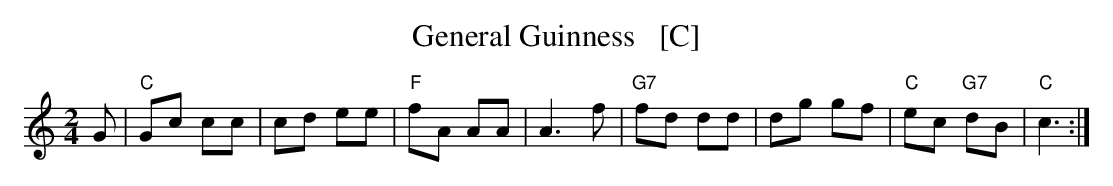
X:1
T: General Guinness   [C]
M: 2/4
L: 1/8
K: C
G | "C"Gc cc | cd ee | "F"fA AA | A3 \
f | "G7"fd dd | dg gf | "C"ec "G7"dB | "C"c3 :|
